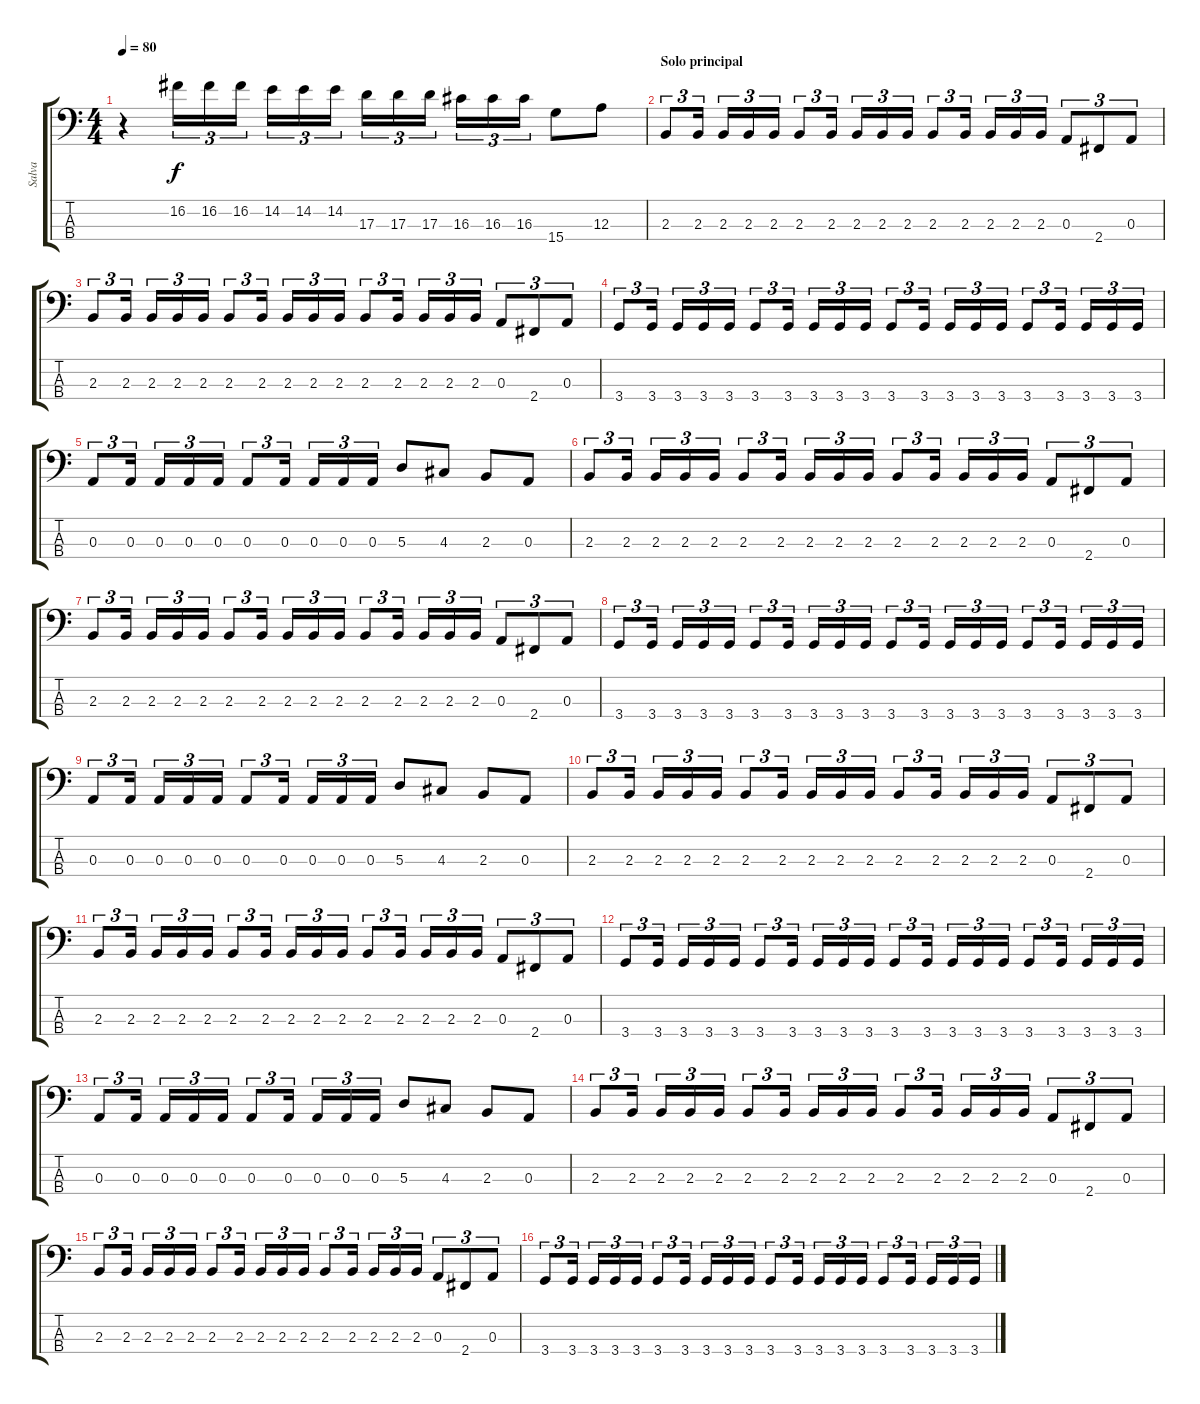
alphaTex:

\track ("Salva" "Salva") {instrument electricbassfinger}
\staff {score tabs}
\tuning (G2 D2 A1 E1) {hide}
\ts (4 4)
\tempo 80
\clef f4
\ks c
r.4{dy f} 16.2.16{tu (3 2) volume 16} 16.2.16{tu (3 2)} 16.2.16{tu (3 2)} 14.2.16{tu (3 2)} 14.2.16{tu (3 2)} 14.2.16{tu (3 2)} 17.3.16{tu (3 2)} 17.3.16{tu (3 2)} 17.3.16{tu (3 2)} 16.3.16{tu (3 2)} 16.3.16{tu (3 2)} 16.3.16{tu (3 2)} 15.4.8 12.3.8 |
\section ("" "Solo principal")
2.3.8{tu (3 2)} 2.3.16{tu (3 2)} 2.3.16{tu (3 2)} 2.3.16{tu (3 2)} 2.3.16{tu (3 2)} 2.3.8{tu (3 2)} 2.3.16{tu (3 2)} 2.3.16{tu (3 2)} 2.3.16{tu (3 2)} 2.3.16{tu (3 2)} 2.3.8{tu (3 2)} 2.3.16{tu (3 2)} 2.3.16{tu (3 2)} 2.3.16{tu (3 2)} 2.3.16{tu (3 2)} 0.3.8{tu (3 2)} 2.4.8{tu (3 2)} 0.3.8{tu (3 2)} |
2.3.8{tu (3 2)} 2.3.16{tu (3 2)} 2.3.16{tu (3 2)} 2.3.16{tu (3 2)} 2.3.16{tu (3 2)} 2.3.8{tu (3 2)} 2.3.16{tu (3 2)} 2.3.16{tu (3 2)} 2.3.16{tu (3 2)} 2.3.16{tu (3 2)} 2.3.8{tu (3 2)} 2.3.16{tu (3 2)} 2.3.16{tu (3 2)} 2.3.16{tu (3 2)} 2.3.16{tu (3 2)} 0.3.8{tu (3 2)} 2.4.8{tu (3 2)} 0.3.8{tu (3 2)} |
3.4.8{tu (3 2)} 3.4.16{tu (3 2)} 3.4.16{tu (3 2)} 3.4.16{tu (3 2)} 3.4.16{tu (3 2)} 3.4.8{tu (3 2)} 3.4.16{tu (3 2)} 3.4.16{tu (3 2)} 3.4.16{tu (3 2)} 3.4.16{tu (3 2)} 3.4.8{tu (3 2)} 3.4.16{tu (3 2)} 3.4.16{tu (3 2)} 3.4.16{tu (3 2)} 3.4.16{tu (3 2)} 3.4.8{tu (3 2)} 3.4.16{tu (3 2)} 3.4.16{tu (3 2)} 3.4.16{tu (3 2)} 3.4.16{tu (3 2)} |
0.3.8{tu (3 2)} 0.3.16{tu (3 2)} 0.3.16{tu (3 2)} 0.3.16{tu (3 2)} 0.3.16{tu (3 2)} 0.3.8{tu (3 2)} 0.3.16{tu (3 2)} 0.3.16{tu (3 2)} 0.3.16{tu (3 2)} 0.3.16{tu (3 2)} 5.3.8 4.3.8 2.3.8 0.3.8 |
2.3.8{tu (3 2)} 2.3.16{tu (3 2)} 2.3.16{tu (3 2)} 2.3.16{tu (3 2)} 2.3.16{tu (3 2)} 2.3.8{tu (3 2)} 2.3.16{tu (3 2)} 2.3.16{tu (3 2)} 2.3.16{tu (3 2)} 2.3.16{tu (3 2)} 2.3.8{tu (3 2)} 2.3.16{tu (3 2)} 2.3.16{tu (3 2)} 2.3.16{tu (3 2)} 2.3.16{tu (3 2)} 0.3.8{tu (3 2)} 2.4.8{tu (3 2)} 0.3.8{tu (3 2)} |
2.3.8{tu (3 2)} 2.3.16{tu (3 2)} 2.3.16{tu (3 2)} 2.3.16{tu (3 2)} 2.3.16{tu (3 2)} 2.3.8{tu (3 2)} 2.3.16{tu (3 2)} 2.3.16{tu (3 2)} 2.3.16{tu (3 2)} 2.3.16{tu (3 2)} 2.3.8{tu (3 2)} 2.3.16{tu (3 2)} 2.3.16{tu (3 2)} 2.3.16{tu (3 2)} 2.3.16{tu (3 2)} 0.3.8{tu (3 2)} 2.4.8{tu (3 2)} 0.3.8{tu (3 2)} |
3.4.8{tu (3 2)} 3.4.16{tu (3 2)} 3.4.16{tu (3 2)} 3.4.16{tu (3 2)} 3.4.16{tu (3 2)} 3.4.8{tu (3 2)} 3.4.16{tu (3 2)} 3.4.16{tu (3 2)} 3.4.16{tu (3 2)} 3.4.16{tu (3 2)} 3.4.8{tu (3 2)} 3.4.16{tu (3 2)} 3.4.16{tu (3 2)} 3.4.16{tu (3 2)} 3.4.16{tu (3 2)} 3.4.8{tu (3 2)} 3.4.16{tu (3 2)} 3.4.16{tu (3 2)} 3.4.16{tu (3 2)} 3.4.16{tu (3 2)} |
0.3.8{tu (3 2)} 0.3.16{tu (3 2)} 0.3.16{tu (3 2)} 0.3.16{tu (3 2)} 0.3.16{tu (3 2)} 0.3.8{tu (3 2)} 0.3.16{tu (3 2)} 0.3.16{tu (3 2)} 0.3.16{tu (3 2)} 0.3.16{tu (3 2)} 5.3.8 4.3.8 2.3.8 0.3.8 |
2.3.8{tu (3 2)} 2.3.16{tu (3 2)} 2.3.16{tu (3 2)} 2.3.16{tu (3 2)} 2.3.16{tu (3 2)} 2.3.8{tu (3 2)} 2.3.16{tu (3 2)} 2.3.16{tu (3 2)} 2.3.16{tu (3 2)} 2.3.16{tu (3 2)} 2.3.8{tu (3 2)} 2.3.16{tu (3 2)} 2.3.16{tu (3 2)} 2.3.16{tu (3 2)} 2.3.16{tu (3 2)} 0.3.8{tu (3 2)} 2.4.8{tu (3 2)} 0.3.8{tu (3 2)} |
2.3.8{tu (3 2)} 2.3.16{tu (3 2)} 2.3.16{tu (3 2)} 2.3.16{tu (3 2)} 2.3.16{tu (3 2)} 2.3.8{tu (3 2)} 2.3.16{tu (3 2)} 2.3.16{tu (3 2)} 2.3.16{tu (3 2)} 2.3.16{tu (3 2)} 2.3.8{tu (3 2)} 2.3.16{tu (3 2)} 2.3.16{tu (3 2)} 2.3.16{tu (3 2)} 2.3.16{tu (3 2)} 0.3.8{tu (3 2)} 2.4.8{tu (3 2)} 0.3.8{tu (3 2)} |
3.4.8{tu (3 2)} 3.4.16{tu (3 2)} 3.4.16{tu (3 2)} 3.4.16{tu (3 2)} 3.4.16{tu (3 2)} 3.4.8{tu (3 2)} 3.4.16{tu (3 2)} 3.4.16{tu (3 2)} 3.4.16{tu (3 2)} 3.4.16{tu (3 2)} 3.4.8{tu (3 2)} 3.4.16{tu (3 2)} 3.4.16{tu (3 2)} 3.4.16{tu (3 2)} 3.4.16{tu (3 2)} 3.4.8{tu (3 2)} 3.4.16{tu (3 2)} 3.4.16{tu (3 2)} 3.4.16{tu (3 2)} 3.4.16{tu (3 2)} |
0.3.8{tu (3 2)} 0.3.16{tu (3 2)} 0.3.16{tu (3 2)} 0.3.16{tu (3 2)} 0.3.16{tu (3 2)} 0.3.8{tu (3 2)} 0.3.16{tu (3 2)} 0.3.16{tu (3 2)} 0.3.16{tu (3 2)} 0.3.16{tu (3 2)} 5.3.8 4.3.8 2.3.8 0.3.8 |
2.3.8{tu (3 2)} 2.3.16{tu (3 2)} 2.3.16{tu (3 2)} 2.3.16{tu (3 2)} 2.3.16{tu (3 2)} 2.3.8{tu (3 2)} 2.3.16{tu (3 2)} 2.3.16{tu (3 2)} 2.3.16{tu (3 2)} 2.3.16{tu (3 2)} 2.3.8{tu (3 2)} 2.3.16{tu (3 2)} 2.3.16{tu (3 2)} 2.3.16{tu (3 2)} 2.3.16{tu (3 2)} 0.3.8{tu (3 2)} 2.4.8{tu (3 2)} 0.3.8{tu (3 2)} |
2.3.8{tu (3 2)} 2.3.16{tu (3 2)} 2.3.16{tu (3 2)} 2.3.16{tu (3 2)} 2.3.16{tu (3 2)} 2.3.8{tu (3 2)} 2.3.16{tu (3 2)} 2.3.16{tu (3 2)} 2.3.16{tu (3 2)} 2.3.16{tu (3 2)} 2.3.8{tu (3 2)} 2.3.16{tu (3 2)} 2.3.16{tu (3 2)} 2.3.16{tu (3 2)} 2.3.16{tu (3 2)} 0.3.8{tu (3 2)} 2.4.8{tu (3 2)} 0.3.8{tu (3 2)} |
3.4.8{tu (3 2)} 3.4.16{tu (3 2)} 3.4.16{tu (3 2)} 3.4.16{tu (3 2)} 3.4.16{tu (3 2)} 3.4.8{tu (3 2)} 3.4.16{tu (3 2)} 3.4.16{tu (3 2)} 3.4.16{tu (3 2)} 3.4.16{tu (3 2)} 3.4.8{tu (3 2)} 3.4.16{tu (3 2)} 3.4.16{tu (3 2)} 3.4.16{tu (3 2)} 3.4.16{tu (3 2)} 3.4.8{tu (3 2)} 3.4.16{tu (3 2)} 3.4.16{tu (3 2)} 3.4.16{tu (3 2)} 3.4.16{tu (3 2)}
